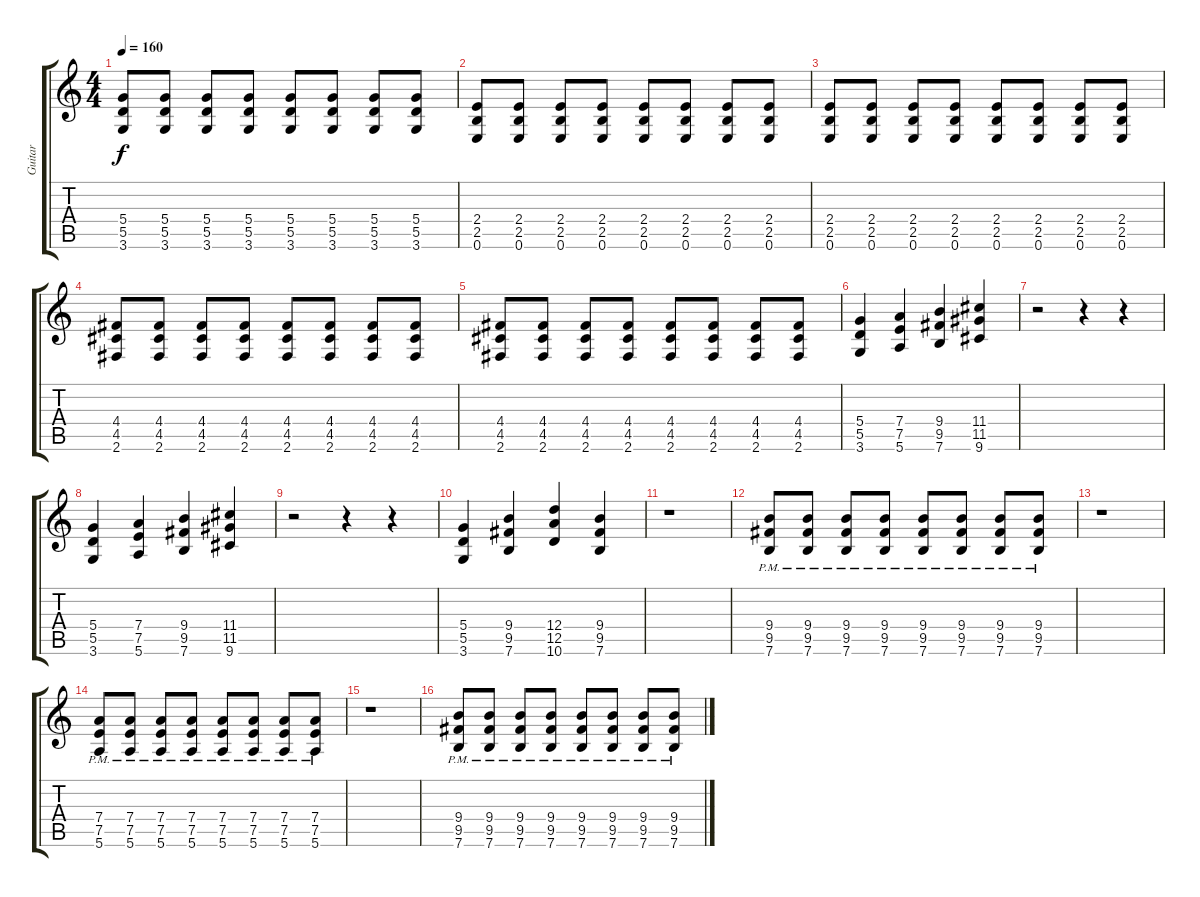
\track ("Guitar" "Guitar") {instrument overdrivenguitar}
\staff {score tabs}
\tuning (E4 B3 G3 D3 A2 E2) {hide}
\ts (4 4)
\tempo 160
\clef g2
\ks c
(5.4 5.5 3.6).8{dy f} (5.4 5.5 3.6).8 (5.4 5.5 3.6).8 (5.4 5.5 3.6).8 (5.4 5.5 3.6).8 (5.4 5.5 3.6).8 (5.4 5.5 3.6).8 (5.4 5.5 3.6).8 |
(2.4 2.5 0.6).8 (2.4 2.5 0.6).8 (2.4 2.5 0.6).8 (2.4 2.5 0.6).8 (2.4 2.5 0.6).8 (2.4 2.5 0.6).8 (2.4 2.5 0.6).8 (2.4 2.5 0.6).8 |
(2.4 2.5 0.6).8 (2.4 2.5 0.6).8 (2.4 2.5 0.6).8 (2.4 2.5 0.6).8 (2.4 2.5 0.6).8 (2.4 2.5 0.6).8 (2.4 2.5 0.6).8 (2.4 2.5 0.6).8 |
(4.4 4.5 2.6).8 (4.4 4.5 2.6).8 (4.4 4.5 2.6).8 (4.4 4.5 2.6).8 (4.4 4.5 2.6).8 (4.4 4.5 2.6).8 (4.4 4.5 2.6).8 (4.4 4.5 2.6).8 |
(4.4 4.5 2.6).8 (4.4 4.5 2.6).8 (4.4 4.5 2.6).8 (4.4 4.5 2.6).8 (4.4 4.5 2.6).8 (4.4 4.5 2.6).8 (4.4 4.5 2.6).8 (4.4 4.5 2.6).8 |
(5.4 5.5 3.6).4 (7.4 7.5 5.6).4 (9.4 9.5 7.6).4 (11.4 11.5 9.6).4 |
r.2 r.4 r.4 |
(5.4 5.5 3.6).4 (7.4 7.5 5.6).4 (9.4 9.5 7.6).4 (11.4 11.5 9.6).4 |
r.2 r.4 r.4 |
(5.4 5.5 3.6).4 (9.4 9.5 7.6).4 (12.4 12.5 10.6).4 (9.4 9.5 7.6).4 |
r.1 |
(9.4{pm} 9.5{pm} 7.6{pm}).8 (9.4{pm} 9.5{pm} 7.6{pm}).8 (9.4{pm} 9.5{pm} 7.6{pm}).8 (9.4{pm} 9.5{pm} 7.6{pm}).8 (9.4{pm} 9.5{pm} 7.6{pm}).8 (9.4{pm} 9.5{pm} 7.6{pm}).8 (9.4{pm} 9.5{pm} 7.6{pm}).8 (9.4{pm} 9.5{pm} 7.6{pm}).8 |
r.1 |
(7.4{pm} 7.5{pm} 5.6{pm}).8 (7.4{pm} 7.5{pm} 5.6{pm}).8 (7.4{pm} 7.5{pm} 5.6{pm}).8 (7.4{pm} 7.5{pm} 5.6{pm}).8 (7.4{pm} 7.5{pm} 5.6{pm}).8 (7.4{pm} 7.5{pm} 5.6{pm}).8 (7.4{pm} 7.5{pm} 5.6{pm}).8 (7.4{pm} 7.5{pm} 5.6{pm}).8 |
r.1 |
(9.4{pm} 9.5{pm} 7.6{pm}).8 (9.4{pm} 9.5{pm} 7.6{pm}).8 (9.4{pm} 9.5{pm} 7.6{pm}).8 (9.4{pm} 9.5{pm} 7.6{pm}).8 (9.4{pm} 9.5{pm} 7.6{pm}).8 (9.4{pm} 9.5{pm} 7.6{pm}).8 (9.4{pm} 9.5{pm} 7.6{pm}).8 (9.4{pm} 9.5{pm} 7.6{pm}).8
